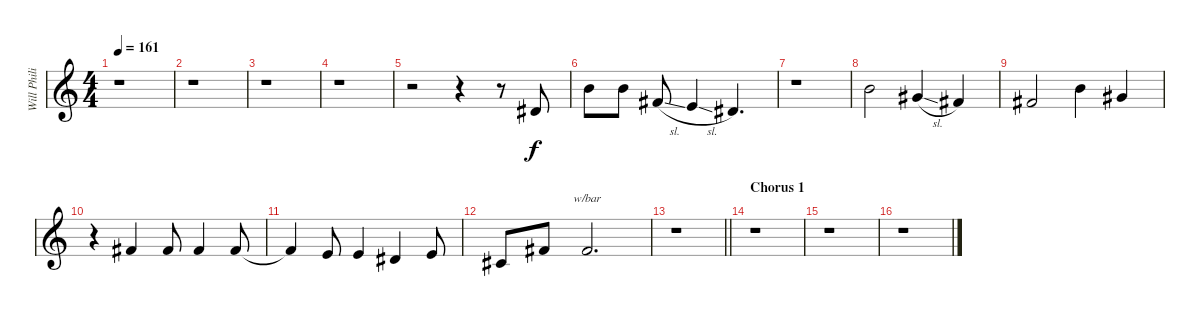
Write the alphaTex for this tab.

\track ("Will Philipson (Backing Vocals)" "Will Phili") {mute instrument voiceoohs}
\staff {score}
\tuning (E4 B3 G3 D3 A2 E2) {hide}
\ts (4 4)
\tempo 161
\clef g2
\ks c
r.1{dy f} |
r.1 |
r.1 |
r.1 |
r.2 r.4 r.8 8.3.8 |
7.1.8 7.1.8 7.2{sl}.8 5.2{sl}.4 4.2.4{d} |
r.1 |
7.1.2 9.2{sl}.4 7.2.4 |
7.2.2 7.1.4 9.2.4 |
r.4 7.2.4 7.2.8 7.2.4 7.2.8 |
7.2{t}.4 5.2.8 5.2.4 4.2.4 5.2.8 |
6.3.8 7.2.8 7.2.2{d tbe (custom default 0 0 10 0 15 -4 21 0 60 0)} |
\barLineRight lightlight
r.1 |
\section ("" "Chorus 1")
r.1 |
r.1 |
r.1
